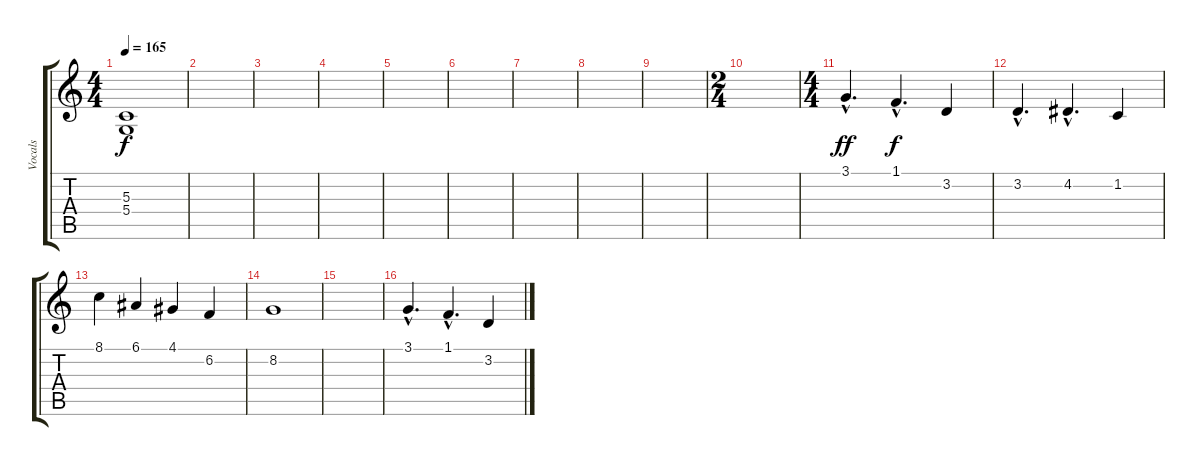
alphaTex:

\track ("Vocals" "Vocals") {instrument cello}
\staff {score tabs}
\tuning (E4 B3 G3 D3 A2 E2) {hide}
\ts (4 4)
\tempo 165
\clef g2
\ks c
(5.3 5.4).1{dy f} |
|
|
|
|
|
|
|
|
\ts (2 4)
|
\ts (4 4)
3.1{hac}.4{d dy ff} 1.1{hac}.4{d dy f} 3.2.4 |
3.2{hac}.4{d} 4.2{hac}.4{d} 1.2.4 |
8.1.4 6.1.4 4.1.4 6.2.4 |
8.2.1 |
|
3.1{hac}.4{d} 1.1{hac}.4{d} 3.2.4
